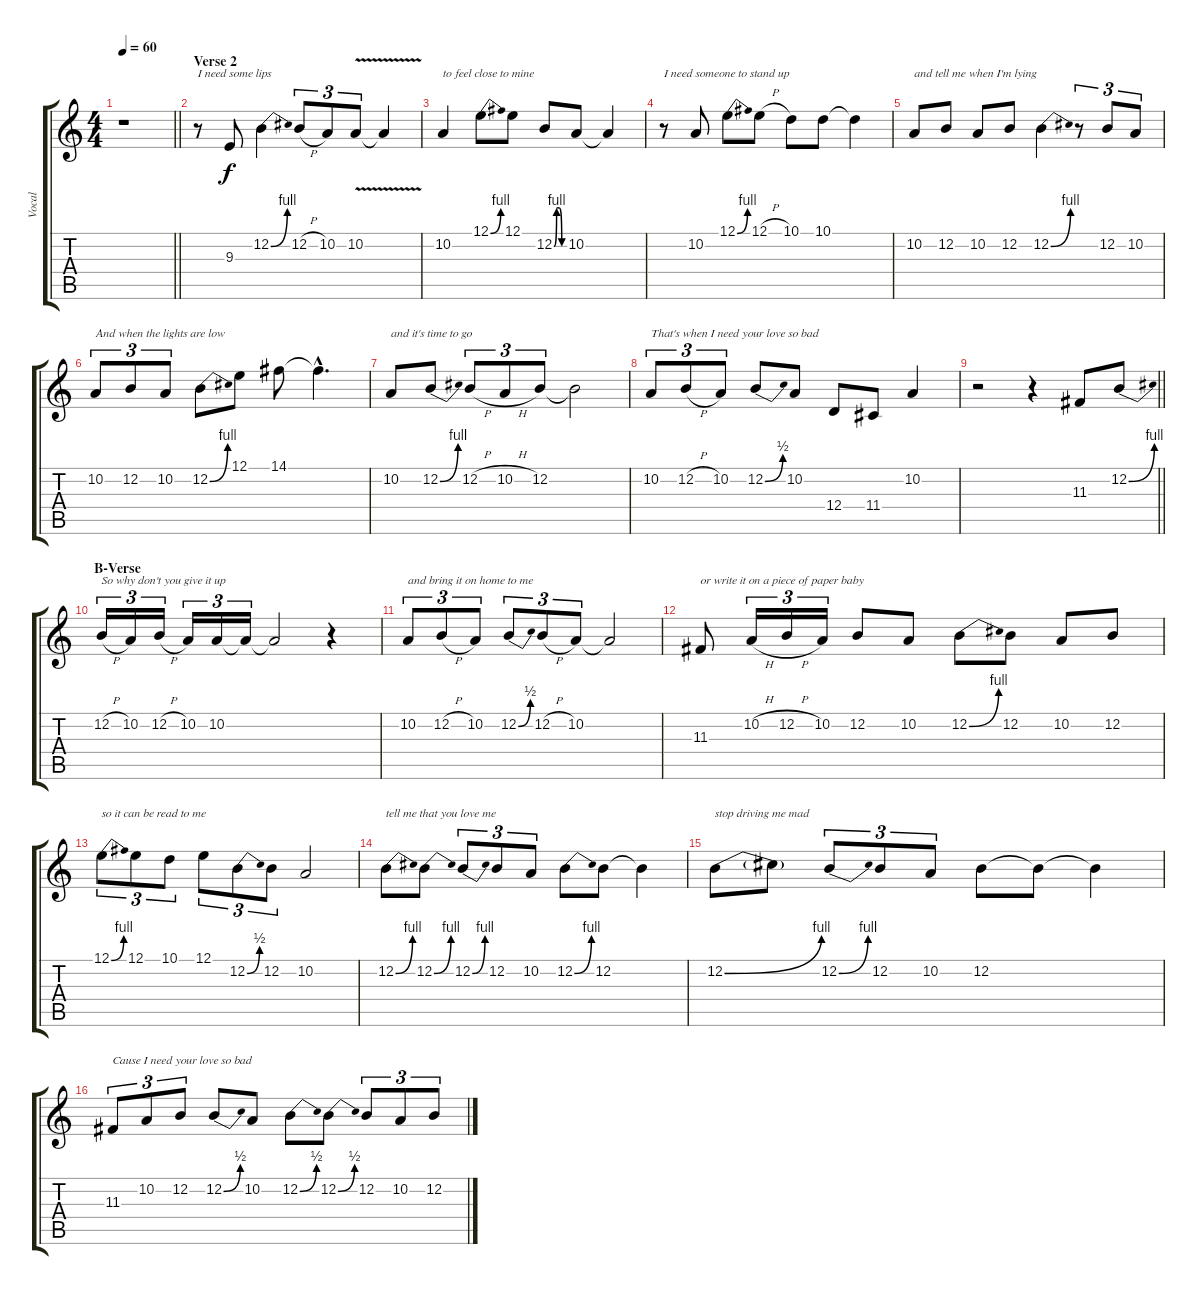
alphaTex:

\track ("Vocal" "Vocal") {instrument clavinet}
\staff {score tabs}
\tuning (E4 B3 G3 D3 A2 E2) {hide}
\ts (4 4)
\tempo 60
\clef g2
\barLineRight lightlight
\ks c
r.1{dy f} |
\section ("" "Verse 2")
r.8{txt "I need some lips"} 9.3.8 12.2{be (bend 0 0 60 4)}.4 12.2{h}.8{tu (3 2)} 10.2.8{tu (3 2)} 10.2{v}.8{tu (3 2)} 10.2{t}.4 |
10.2.4{txt "to feel close to mine"} 12.1{be (bend 0 0 60 4)}.8 12.1.8 12.2{be (custom 0 0 15 4 30 4 45 0 60 0)}.8 10.2.8 10.2{t}.4 |
r.8{txt "I need someone to stand up"} 10.2.8 12.1{be (bend 0 0 60 4)}.8 12.1{h}.8 10.1.8 10.1.8 10.1{t}.4 |
10.2.8{txt "and tell me when I'm lying"} 12.2.8 10.2.8 12.2.8 12.2{be (bend 0 0 60 4)}.4 r.8{tu (3 2)} 12.2.8{tu (3 2)} 10.2.8{tu (3 2)} |
10.2.8{tu (3 2) txt "And when the lights are low"} 12.2.8{tu (3 2)} 10.2.8{tu (3 2)} 12.2{be (bend 0 0 60 4)}.8 12.1.8 14.1.8 14.1{hac t}.4{d} |
10.2.8{txt "and it's time to go"} 12.2{be (bend 0 0 60 4)}.8 12.2{h}.8{tu (3 2)} 10.2{h}.8{tu (3 2)} 12.2.8{tu (3 2)} 12.2{t}.2 |
10.2.8{tu (3 2) txt "That's when I need your love so bad"} 12.2{h}.8{tu (3 2)} 10.2.8{tu (3 2)} 12.2{be (bend 0 0 60 2)}.8 10.2.8 12.4.8 11.4.8 10.2.4 |
\barLineRight lightlight
r.2 r.4 11.3.8 12.2{be (bend 0 0 60 4)}.8 |
\section ("" "B-Verse")
12.2{h}.16{tu (3 2) txt "So why don't you give it up"} 10.2.16{tu (3 2)} 12.2{h}.16{tu (3 2)} 10.2.16{tu (3 2)} 10.2.16{tu (3 2)} 10.2{t}.16{tu (3 2)} 10.2{t}.2 r.4 |
10.2.8{tu (3 2) txt "and bring it on home to me"} 12.2{h}.8{tu (3 2)} 10.2.8{tu (3 2)} 12.2{be (bend 0 0 60 2)}.8{tu (3 2)} 12.2{h}.8{tu (3 2)} 10.2.8{tu (3 2)} 10.2{t}.2 |
11.3.8{txt "or write it on a piece of paper baby"} 10.2{h}.16{tu (3 2)} 12.2{h}.16{tu (3 2)} 10.2.16{tu (3 2)} 12.2.8 10.2.8 12.2{be (bend 0 0 60 4)}.8 12.2.8 10.2.8 12.2.8 |
12.1{be (bend 0 0 60 4)}.8{tu (3 2) txt "so it can be read to me"} 12.1.8{tu (3 2)} 10.1.8{tu (3 2)} 12.1.8{tu (3 2)} 12.2{be (bend 0 0 60 2)}.8{tu (3 2)} 12.2.8{tu (3 2)} 10.2.2 |
12.2{be (bend 0 0 60 4)}.8{txt "tell me that you love me"} 12.2{be (bend 0 0 60 4)}.8 12.2{be (bend 0 0 60 4)}.8{tu (3 2)} 12.2.8{tu (3 2)} 10.2.8{tu (3 2)} 12.2{be (bend 0 0 60 4)}.8 12.2.8 12.2{t}.4 |
12.2{be (bend 0 0 60 4)}.8{txt "stop driving me mad"} 12.2{t}.8 12.2{be (bend 0 0 60 4)}.8{tu (3 2)} 12.2.8{tu (3 2)} 10.2.8{tu (3 2)} 12.2.8 12.2{t}.8 12.2{t}.4 |
11.3.8{tu (3 2) txt "Cause I need your love so bad"} 10.2.8{tu (3 2)} 12.2.8{tu (3 2)} 12.2{be (bend 0 0 60 2)}.8 10.2.8 12.2{be (bend 0 0 60 2)}.8 12.2{be (bend 0 0 60 2)}.8 12.2.8{tu (3 2)} 10.2.8{tu (3 2)} 12.2.8{tu (3 2)}
